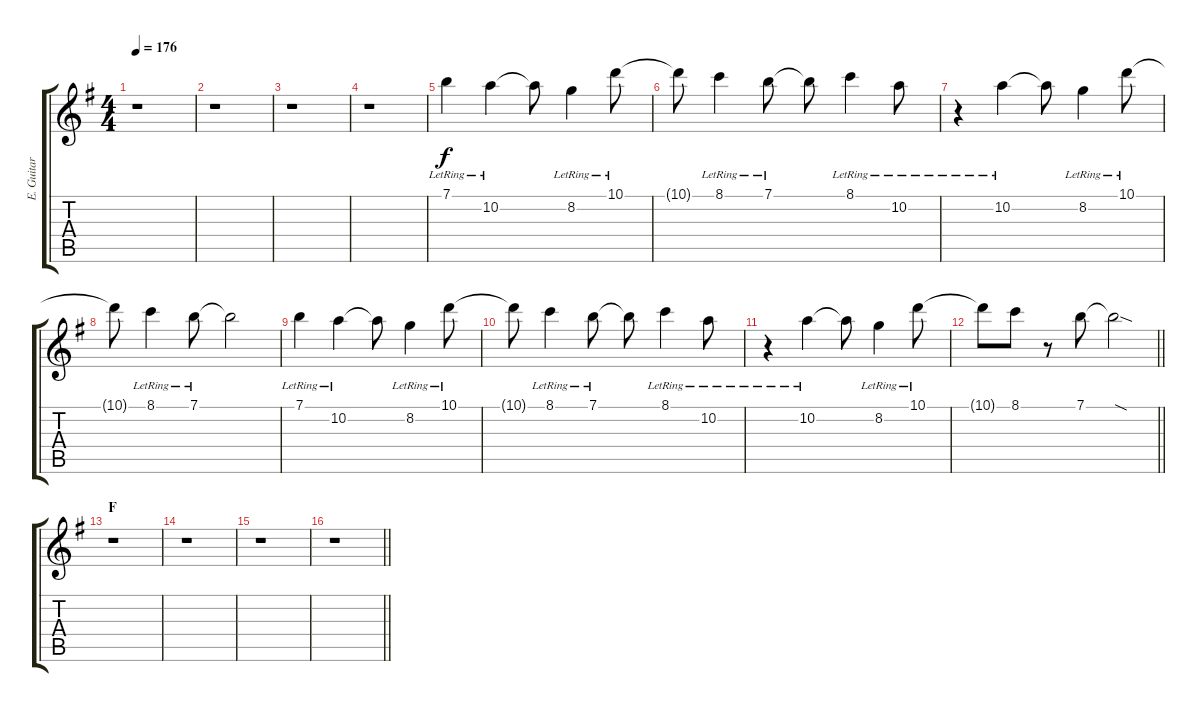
\track ("E. Guitar III" "E. Guitar ") {instrument overdrivenguitar}
\staff {score tabs}
\tuning (E4 B3 G3 D3 A2 E2) {hide}
\ts (4 4)
\tempo 176
\clef g2
\ks g
r.1{dy f} |
r.1 |
r.1 |
r.1 |
7.1{lr}.4 10.2{lr}.4 10.2{t}.8 8.2{lr}.4 10.1{lr}.8 |
10.1{t}.8 8.1{lr}.4 7.1{lr}.8 7.1{t}.8 8.1{lr}.4 10.2{lr}.8 |
r.4 10.2{lr}.4 10.2{t}.8 8.2{lr}.4 10.1{lr}.8 |
10.1{t}.8 8.1{lr}.4 7.1{lr}.8 7.1{t}.2 |
7.1{lr}.4 10.2{lr}.4 10.2{t}.8 8.2{lr}.4 10.1{lr}.8 |
10.1{t}.8 8.1{lr}.4 7.1{lr}.8 7.1{t}.8 8.1{lr}.4 10.2{lr}.8 |
r.4 10.2{lr}.4 10.2{t}.8 8.2{lr}.4 10.1{lr}.8 |
\barLineRight lightlight
10.1{t}.8 8.1.8 r.8 7.1.8 7.1{sod t}.2 |
\section ("" "F")
r.1 |
r.1 |
r.1 |
\barLineRight lightlight
r.1
